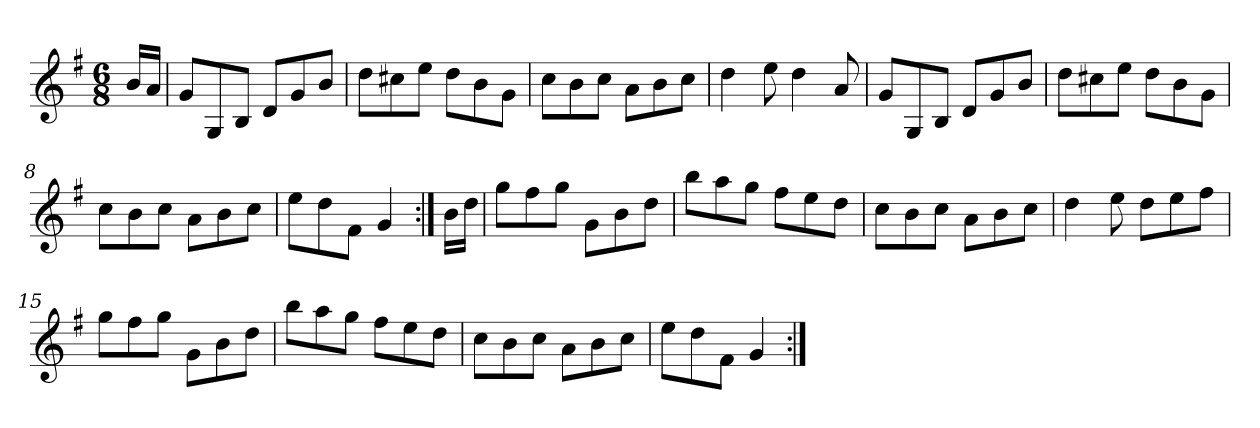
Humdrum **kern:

**kern
*part1
*staff1
*clefG2
*k[f#]
*G:
*M6/8
*MM80
=1
16b/LL
16a/JJ
=2
8g/L
8G/
8B/J
8d/L
8g/
8b/J
=3
8dd\L
8cc#X\
8ee\J
8dd\L
8b\
8g\J
=4
8cc\L
8b\
8cc\J
8a\L
8b\
8cc\J
=5
4dd\
8ee\
4dd\
8a/
=6
8g/L
8G/
8B/J
8d/L
8g/
8b/J
=7
8dd\L
8cc#X\
8ee\J
8dd\L
8b\
8g\J
=8
8cc\L
8b\
8cc\J
8a\L
8b\
8cc\J
!!LO:LB:g=z
=9
8ee\L
8dd\
8f#\J
4g/
=10:|!
16b\LL
16dd\JJ
=11
8gg\L
8ff#\
8gg\J
8g\L
8b\
8dd\J
=12
8bb\L
8aa\
8gg\J
8ff#\L
8ee\
8dd\J
=13
8cc\L
8b\
8cc\J
8a\L
8b\
8cc\J
=14
4dd\
8ee\
8dd\L
8ee\
8ff#\J
=15
8gg\L
8ff#\
8gg\J
8g\L
8b\
8dd\J
=16
8bb\L
8aa\
8gg\J
8ff#\L
8ee\
8dd\J
!!LO:LB:g=z
=17
8cc\L
8b\
8cc\J
8a\L
8b\
8cc\J
=18
8ee\L
8dd\
8f#\J
4g/
=:|!
*-
